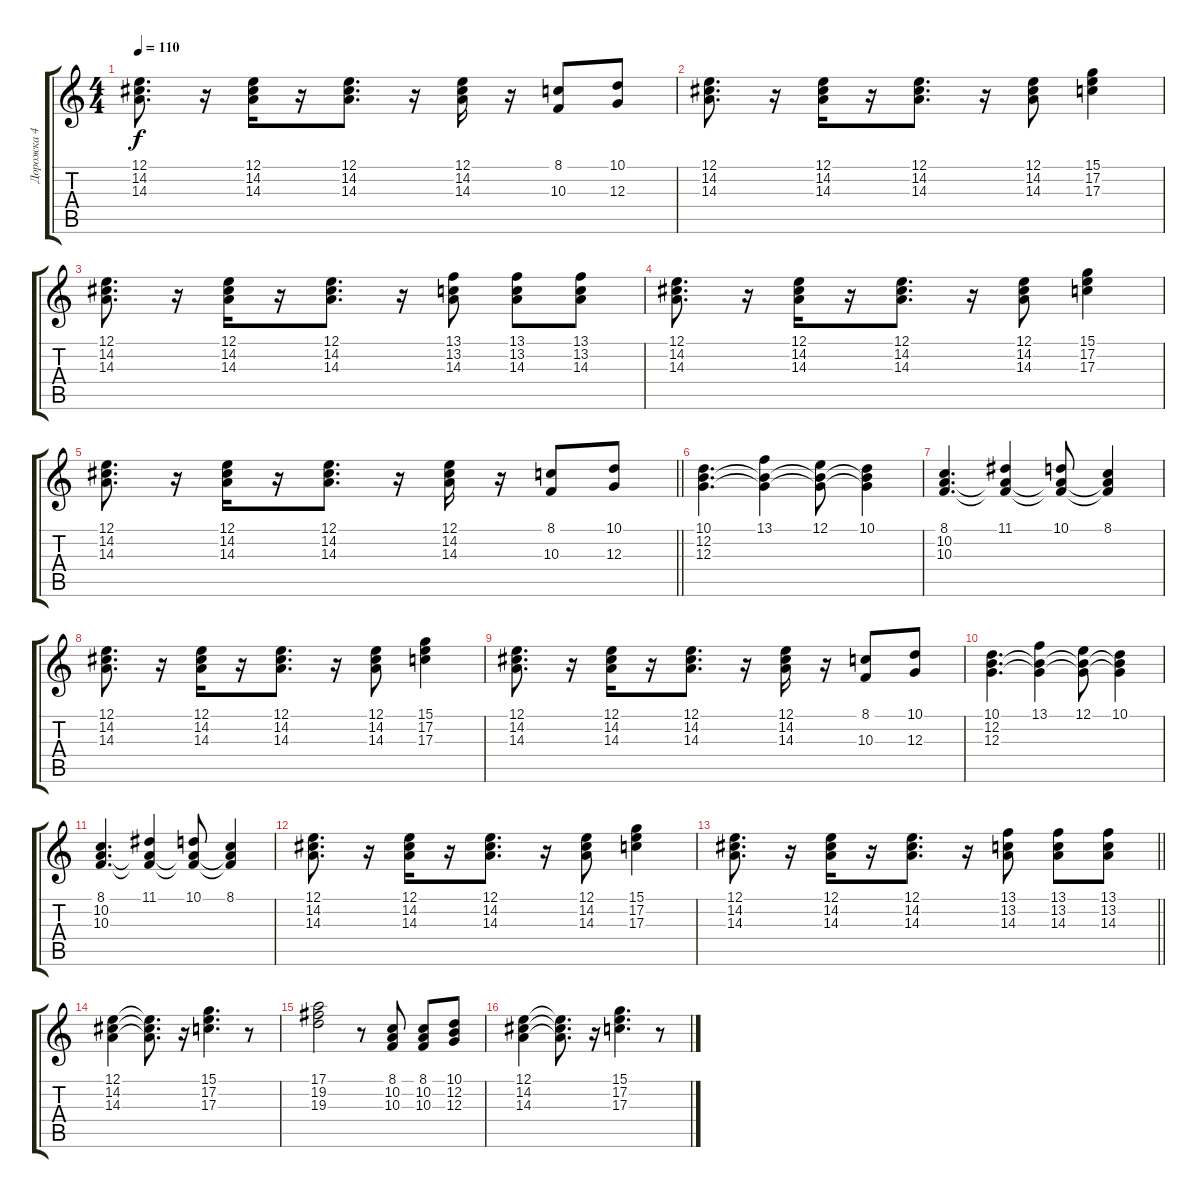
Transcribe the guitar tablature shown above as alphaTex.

\track ("Дорожка 4" "Дорожка 4") {instrument rockorgan}
\staff {score tabs}
\tuning (E4 B3 G3 D3 A2 E2) {hide}
\ts (4 4)
\tempo 110
\clef g2
\ks c
(12.1 14.2 14.3).8{d dy f} r.16 (12.1 14.2 14.3).16 r.16 (12.1 14.2 14.3).8{d} r.16 (12.1 14.2 14.3).16 r.16 (8.1 10.3).8 (10.1 12.3).8 |
(12.1 14.2 14.3).8{d} r.16 (12.1 14.2 14.3).16 r.16 (12.1 14.2 14.3).8{d} r.16 (12.1 14.2 14.3).8 (15.1 17.2 17.3).4 |
(12.1 14.2 14.3).8{d} r.16 (12.1 14.2 14.3).16 r.16 (12.1 14.2 14.3).8{d} r.16 (13.1 13.2 14.3).8 (13.1 13.2 14.3).8 (13.1 13.2 14.3).8 |
(12.1 14.2 14.3).8{d} r.16 (12.1 14.2 14.3).16 r.16 (12.1 14.2 14.3).8{d} r.16 (12.1 14.2 14.3).8 (15.1 17.2 17.3).4 |
\barLineRight lightlight
(12.1 14.2 14.3).8{d} r.16 (12.1 14.2 14.3).16 r.16 (12.1 14.2 14.3).8{d} r.16 (12.1 14.2 14.3).16 r.16 (8.1 10.3).8 (10.1 12.3).8 |
(10.1 12.2 12.3).4{d} (13.1 12.2{t} 12.3{t}).4 (12.1 12.2{t} 12.3{t}).8 (10.1 12.2{t} 12.3{t}).4 |
(8.1 10.2 10.3).4{d} (11.1 10.2{t} 10.3{t}).4 (10.1 10.2{t} 10.3{t}).8 (8.1 10.2{t} 10.3{t}).4 |
(12.1 14.2 14.3).8{d} r.16 (12.1 14.2 14.3).16 r.16 (12.1 14.2 14.3).8{d} r.16 (12.1 14.2 14.3).8 (15.1 17.2 17.3).4 |
(12.1 14.2 14.3).8{d} r.16 (12.1 14.2 14.3).16 r.16 (12.1 14.2 14.3).8{d} r.16 (12.1 14.2 14.3).16 r.16 (8.1 10.3).8 (10.1 12.3).8 |
(10.1 12.2 12.3).4{d} (13.1 12.2{t} 12.3{t}).4 (12.1 12.2{t} 12.3{t}).8 (10.1 12.2{t} 12.3{t}).4 |
(8.1 10.2 10.3).4{d} (11.1 10.2{t} 10.3{t}).4 (10.1 10.2{t} 10.3{t}).8 (8.1 10.2{t} 10.3{t}).4 |
(12.1 14.2 14.3).8{d} r.16 (12.1 14.2 14.3).16 r.16 (12.1 14.2 14.3).8{d} r.16 (12.1 14.2 14.3).8 (15.1 17.2 17.3).4 |
\barLineRight lightlight
(12.1 14.2 14.3).8{d} r.16 (12.1 14.2 14.3).16 r.16 (12.1 14.2 14.3).8{d} r.16 (13.1 13.2 14.3).8 (13.1 13.2 14.3).8 (13.1 13.2 14.3).8 |
(12.1 14.2 14.3).4 (12.1{t} 14.2{t} 14.3{t}).8{d} r.16 (15.1 17.2 17.3).4{d} r.8 |
(17.1 19.2 19.3).2 r.8 (8.1 10.2 10.3).8 (8.1 10.2 10.3).8 (10.1 12.2 12.3).8 |
(12.1 14.2 14.3).4 (12.1{t} 14.2{t} 14.3{t}).8{d} r.16 (15.1 17.2 17.3).4{d} r.8
